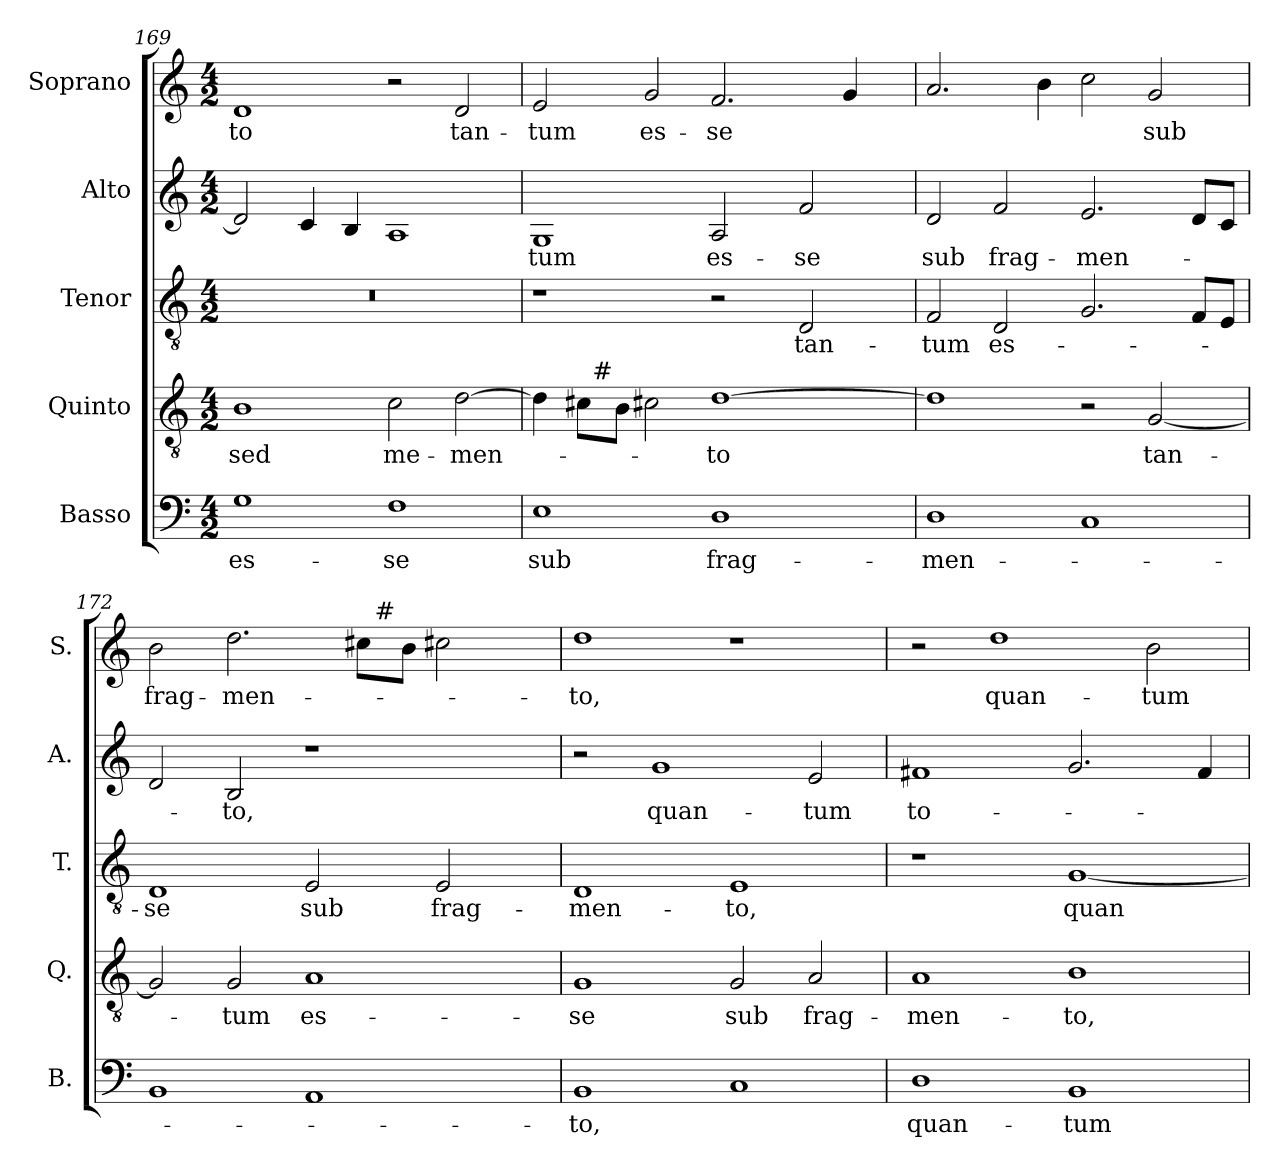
**kern	**text	**kern	**text	**kern	**text	**kern	**text	**kern	**text
*part5	*part5	*part4	*part4	*part3	*part3	*part2	*part2	*part1	*part1
*staff5	*staff5	*staff4	*staff4	*staff3	*staff3	*staff2	*staff2	*staff1	*staff1
*I"Basso	*	*I"Quinto	*	*I"Tenor	*	*I"Alto	*	*I"Soprano	*
*I'B.	*	*I'Q.	*	*I'T.	*	*I'A.	*	*I'S.	*
*clefF4	*	*clefGv2	*	*clefGv2	*	*clefG2	*	*clefG2	*
*	*	*ITrd7c12	*	*ITrd7c12	*	*	*	*	*
*k[]	*	*k[]	*	*k[]	*	*k[]	*	*k[]	*
*C:	*	*C:	*	*C:	*	*C:	*	*C:	*
*M4/2	*	*M4/2	*	*M4/2	*	*M4/2	*	*M4/2	*
=169	=169	=169	=169	=169	=169	=169	=169	=169	=169
!	!LO:LY:b:color=#000000	!	!	!	!	!	!	!	!
!	!	!	!LO:LY:b:color=#000000	!LO:N:vis=1	!	!	!	!	!
!	!	!	!	!	!	!	!	!	!LO:LY:b:color=#000000
1Gi	es-	1BBi	sed	0r	.	2di/]	.	1di	-to
.	.	.	.	.	.	4ci/	.	.	.
.	.	.	.	.	.	4Bi/	.	.	.
!	!LO:LY:b:color=#000000	!	!	!	!	!	!	!	!
!	!	!	!LO:LY:b:color=#000000	!	!	!	!	!	!
1Fi	-se	2Ci\	me-	.	.	1Ai	.	2r	.
!	!	!	!LO:LY:b:color=#000000	!	!	!	!	!	!
!	!	!	!	!	!	!	!	!	!LO:LY:b:color=#000000
.	.	[2Di\	-men-	.	.	.	.	2di/	tan-
=170	=170	=170	=170	=170	=170	=170	=170	=170	=170
!	!LO:LY:b:color=#000000	!	!	!	!	!	!	!	!
!	!	!	!	!	!	!	!LO:LY:b:color=#000000	!	!
!	!	!	!	!	!	!	!	!	!LO:LY:b:color=#000000
*	*	*^	*	*	*	*	*	*	*
1Ei	sub	4Di\]	4ryy	.	1r	.	1Gi	-tum	2ei/	-tum
.	.	8C#i\L	32ryy	.	.	.	.	.	.	.
.	.	.	256ryy	.	.	.	.	.	.	.
!	!	!	!LO:TX:a:t=#	!	!	!	!	!	!	!
.	.	.	1ryy	.	.	.	.	.	.	.
.	.	8BBi\J	.	.	.	.	.	.	.	.
!	!	!	!	!	!	!	!	!	!	!LO:LY:b:color=#000000
.	.	2C#Xi\	.	.	.	.	.	.	2gi/	es-
!	!LO:LY:b:color=#000000	!	!	!	!	!	!	!	!	!
!	!	!	!	!LO:LY:b:color=#000000	!	!	!	!	!	!
!	!	!	!	!	!	!	!	!LO:LY:b:color=#000000	!	!
!	!	!	!	!	!	!	!	!	!	!LO:LY:b:color=#000000
1Di	frag-	[1Di	.	-to	2r	.	2Ai/	es-	2.fi/	-se
.	.	.	2ryy	.	.	.	.	.	.	.
!	!	!	!	!	!	!LO:LY:b:color=#000000	!	!	!	!
!	!	!	!	!	!	!	!	!LO:LY:b:color=#000000	!	!
.	.	.	.	.	2DDi/	tan-	2fi/	-se	.	.
.	.	.	.	.	.	.	.	.	4gi/	.
.	.	.	8ryy	.	.	.	.	.	.	.
.	.	.	16ryy	.	.	.	.	.	.	.
.	.	.	64..ryy	.	.	.	.	.	.	.
*	*	*v	*v	*	*	*	*	*	*	*
!!LO:LB:g=z
=171	=171	=171	=171	=171	=171	=171	=171	=171	=171
*	*	*^	*	*	*	*	*	*	*
!	!LO:LY:b:color=#000000	!	!	!	!	!	!	!	!	!
*	*	*v	*v	*	*	*	*	*	*	*
*	*	*^	*	*	*	*	*	*	*
!	!	!	!	!	!	!LO:LY:b:color=#000000	!	!	!	!
*	*	*v	*v	*	*	*	*	*	*	*
*	*	*^	*	*	*	*	*	*	*
!	!	!	!	!	!	!	!	!LO:LY:b:color=#000000	!	!
*	*	*v	*v	*	*	*	*	*	*	*
1Di	-men-	1Di]	.	2FFi/	-tum	2di/	sub	2.ai/	.
!	!	!	!	!	!LO:LY:b:color=#000000	!	!	!	!
!	!	!	!	!	!	!	!LO:LY:b:color=#000000	!	!
.	.	.	.	2DDi/	es-	2fi/	frag-	.	.
.	.	.	.	.	.	.	.	4bi\	.
!	!	!	!	!	!	!	!LO:LY:b:color=#000000	!	!
1Ci	.	2r	.	2.GGi/	.	2.ei/	-men-	2cci\	.
!	!	!	!LO:LY:b:color=#000000	!	!	!	!	!	!
!	!	!	!	!	!	!	!	!	!LO:LY:b:color=#000000
.	.	[2GGi/	tan-	.	.	.	.	2gi/	sub
.	.	.	.	8FFi/L	.	8di/L	.	.	.
.	.	.	.	8EEi/J	.	8ci/J	.	.	.
=172	=172	=172	=172	=172	=172	=172	=172	=172	=172
!	!	!	!	!	!LO:LY:b:color=#000000	!	!	!	!
!	!	!	!	!	!	!	!	!	!LO:LY:b:color=#000000
*	*	*	*	*	*	*	*	*^	*
1BBi	.	2GGi/]	.	1DDi	-se	2di/	.	2bi\	1ryy	frag-
!	!	!	!LO:LY:b:color=#000000	!	!	!	!	!	!	!
!	!	!	!	!	!	!	!LO:LY:b:color=#000000	!	!	!
!	!	!	!	!	!	!	!	!	!	!LO:LY:b:color=#000000
.	.	2GGi/	-tum	.	.	2Bi/	-to,	2.ddi\	.	-men-
!	!	!	!LO:LY:b:color=#000000	!	!	!	!	!	!	!
!	!	!	!	!	!LO:LY:b:color=#000000	!	!	!	!	!
1AAi	.	1AAi	es-	2EEi/	sub	1r	.	.	4ryy	.
.	.	.	.	.	.	.	.	8cc#i\L	32ryy	.
.	.	.	.	.	.	.	.	.	256ryy	.
!	!	!	!	!	!	!	!	!	!LO:TX:a:t=#	!
.	.	.	.	.	.	.	.	.	2ryy	.
.	.	.	.	.	.	.	.	8bi\J	.	.
!	!	!	!	!	!LO:LY:b:color=#000000	!	!	!	!	!
.	.	.	.	2EEi/	frag-	.	.	2cc#Xi\	.	.
.	.	.	.	.	.	.	.	.	8ryy	.
.	.	.	.	.	.	.	.	.	16ryy	.
.	.	.	.	.	.	.	.	.	64..ryy	.
*	*	*	*	*	*	*	*	*v	*v	*
=173	=173	=173	=173	=173	=173	=173	=173	=173	=173
*	*	*	*	*	*	*	*	*^	*
!	!LO:LY:b:color=#000000	!	!	!	!	!	!	!	!	!
*	*	*	*	*	*	*	*	*v	*v	*
*	*	*	*	*	*	*	*	*^	*
!	!	!	!LO:LY:b:color=#000000	!	!	!	!	!	!	!
*	*	*	*	*	*	*	*	*v	*v	*
*	*	*	*	*	*	*	*	*^	*
!	!	!	!	!	!LO:LY:b:color=#000000	!	!	!	!	!
*	*	*	*	*	*	*	*	*v	*v	*
*	*	*	*	*	*	*	*	*^	*
!	!	!	!	!	!	!	!	!	!	!LO:LY:b:color=#000000
*	*	*	*	*	*	*	*	*v	*v	*
1BBi	-to,	1GGi	-se	1DDi	-men-	2r	.	1ddi	-to,
!	!	!	!	!	!	!	!LO:LY:b:color=#000000	!	!
.	.	.	.	.	.	1gi	quan-	.	.
!	!	!	!LO:LY:b:color=#000000	!	!	!	!	!	!
!	!	!	!	!	!LO:LY:b:color=#000000	!	!	!	!
1Ci	.	2GGi/	sub	1EEi	-to,	.	.	1r	.
!	!	!	!LO:LY:b:color=#000000	!	!	!	!	!	!
!	!	!	!	!	!	!	!LO:LY:b:color=#000000	!	!
.	.	2AAi/	frag-	.	.	2ei/	-tum	.	.
=174	=174	=174	=174	=174	=174	=174	=174	=174	=174
!	!LO:LY:b:color=#000000	!	!	!	!	!	!	!	!
!	!	!	!LO:LY:b:color=#000000	!	!	!	!	!	!
!	!	!	!	!	!	!	!LO:LY:b:color=#000000	!	!
1Di	quan-	1AAi	-men-	1r	.	1f#Xi	to-	2r	.
!	!	!	!	!	!	!	!	!	!LO:LY:b:color=#000000
.	.	.	.	.	.	.	.	1ddi	quan-
!	!LO:LY:b:color=#000000	!	!	!	!	!	!	!	!
!	!	!	!LO:LY:b:color=#000000	!	!	!	!	!	!
!	!	!	!	!	!LO:LY:b:color=#000000	!	!	!	!
1BBi	-tum	1BBi	-to,	[1GGi	quan-	2.gi/	.	.	.
!	!	!	!	!	!	!	!	!	!LO:LY:b:color=#000000
.	.	.	.	.	.	.	.	2bi\	-tum
.	.	.	.	.	.	4f#i/	.	.	.
=	=	=	=	=	=	=	=	=	=
*-	*-	*-	*-	*-	*-	*-	*-	*-	*-
